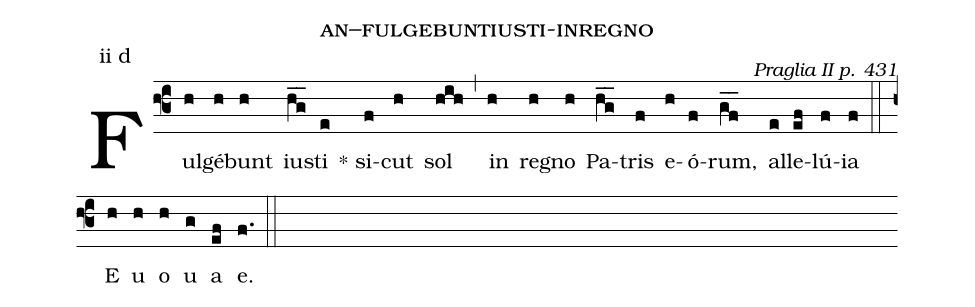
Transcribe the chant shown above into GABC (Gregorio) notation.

name: an--fulgebuntiusti-inregno;
commentary: Praglia II p. 431;
annotation: ii d;
%%
(f3) Ful(h)gé(h)bunt(h) iu(h_g_)sti(e) * si(f)cut(h) sol(hih) (,) in(h) re(h)gno(h) Pa(hg__)tris(f) e(h)ó(f)rum,(g_f_) al(e)le(ef)lú(f)ia(f) (::) E(h) u(h) o(h) u(g) a(ef) e.(f.) (::)
